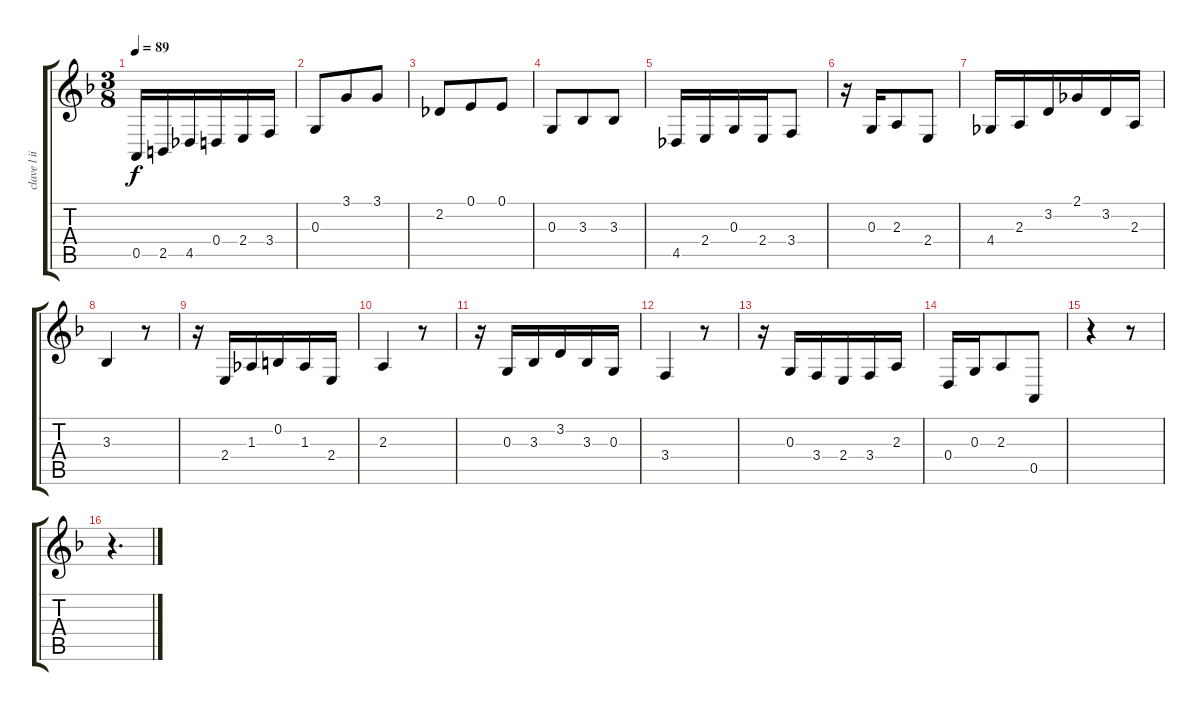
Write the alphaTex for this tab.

\track ("clave l ii" "clave l ii") {instrument harpsichord}
\staff {score tabs}
\tuning (E4 B3 G3 D3 A2 E2) {hide}
\ts (3 8)
\tempo 89
\clef g2
\ks dminor
0.5{t}.16{dy f} 2.5.16 4.5.16 0.4.16 2.4.16 3.4.16 |
0.3.8 3.1.8 3.1.8 |
2.2.8 0.1.8 0.1.8 |
0.3.8 3.3.8 3.3.8 |
4.5.16 2.4.16 0.3.16 2.4.16 3.4.8 |
r.16 0.3.16 2.3.8 2.4.8 |
4.4.16 2.3.16 3.2.16 2.1.16 3.2.16 2.3.16 |
3.3.4 r.8 |
r.16 2.4.16 1.3.16 0.2.16 1.3.16 2.4.16 |
2.3.4 r.8 |
r.16 0.3.16 3.3.16 3.2.16 3.3.16 0.3.16 |
3.4.4 r.8 |
r.16 0.3.16 3.4.16 2.4.16 3.4.16 2.3.16 |
0.4.16 0.3.16 2.3.8 0.5.8 |
r.4 r.8 |
r.4{d}
